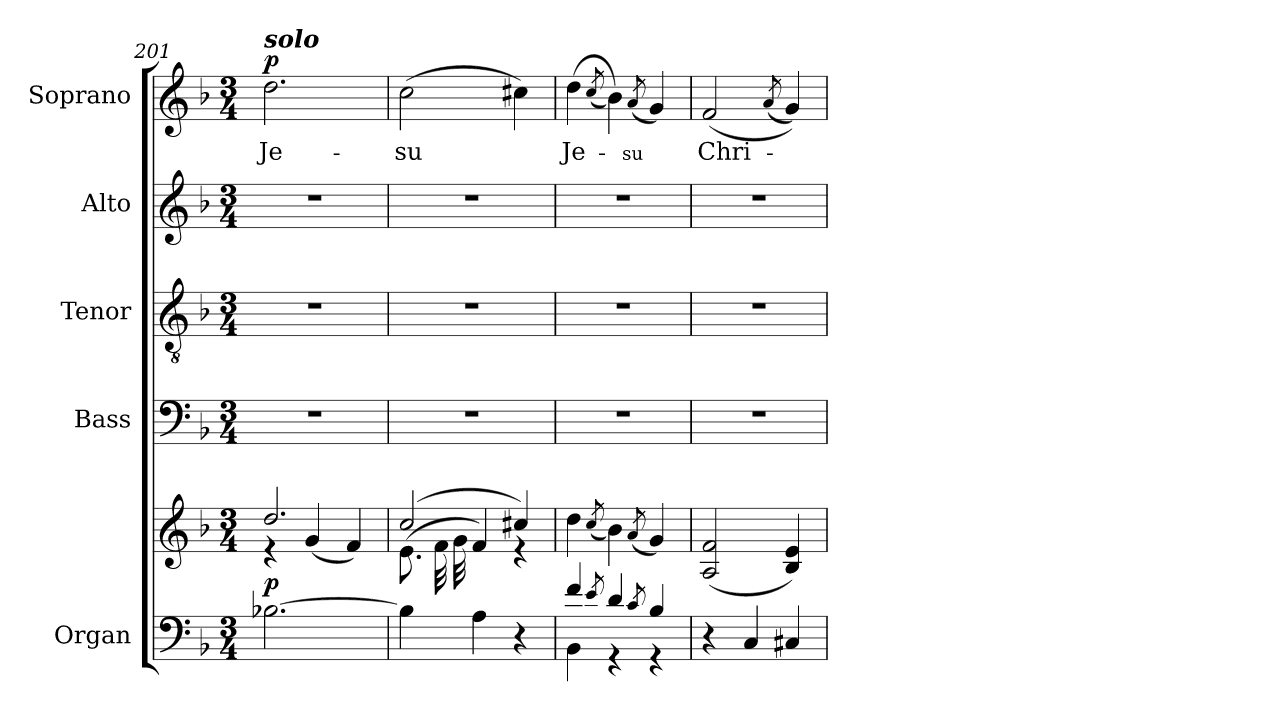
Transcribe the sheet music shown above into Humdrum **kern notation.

**kern	**kern	**dynam	**kern	**kern	**kern	**kern	**text	**dynam
*part5	*part5	*part5	*part4	*part3	*part2	*part1	*part1	*part1
*staff6	*staff5	*staff5/6	*staff4	*staff3	*staff2	*staff1	*staff1	*staff1
*I"Organ	*	*	*I"Bass	*I"Tenor	*I"Alto	*I"Soprano	*	*
*I'Org.	*	*	*I'B.	*I'T.	*I'A.	*I'S.	*	*
*clefF4	*clefG2	*	*clefF4	*clefGv2	*clefG2	*clefG2	*	*
*	*	*	*	*ITrd7c12	*	*	*	*
*k[b-]	*k[b-]	*	*k[b-]	*k[b-]	*k[b-]	*k[b-]	*	*
*F:	*F:	*	*F:	*F:	*F:	*F:	*	*
*M3/4	*M3/4	*	*M3/4	*M3/4	*M3/4	*M3/4	*	*
=201	=201	=201	=201	=201	=201	=201	=201	=201
*	*^	*	*	*	*	*	*	*
!	!	!	!	!LO:N:vis=1	!LO:N:vis=1	!LO:N:vis=1	!	!	!
!	!	!	!	!	!	!	!LO:TX:a:Bi:t=solo	!	!
!	!	!	!	!	!	!	!	!LO:LY:b:color=#000000	!
[2.B-Xi\	2.ddi/	4r	p	2.r	2.r	2.r	2.ddi\	Je-	p
.	.	(4gi/	.	.	.	.	.	.	.
.	.	4fi/)	.	.	.	.	.	.	.
=202	=202	=202	=202	=202	=202	=202	=202	=202	=202
!	!	!	!	!LO:N:vis=1	!LO:N:vis=1	!LO:N:vis=1	!	!	!
!	!	!	!	!	!	!	!	!LO:LY:b:color=#000000	!
4B-i\]	(2cci/	(8.ei\	.	2.r	2.r	2.r	(2cci\	-su	.
.	.	32fi\	.	.	.	.	.	.	.
.	.	32gi\	.	.	.	.	.	.	.
4Ai\	.	4fi/)	.	.	.	.	.	.	.
4r	4cc#Xi/)	4r	.	.	.	.	4cc#Xi\)	.	.
=203	=203	=203	=203	=203	=203	=203	=203	=203	=203
*^	*	*	*	*	*	*	*	*	*
!	!	!	!	!	!LO:N:vis=1	!LO:N:vis=1	!LO:N:vis=1	!	!	!
*	*	*v	*v	*	*	*	*	*	*	*
*	*	*^	*	*	*	*	*	*	*
!	!	!	!	!	!	!	!	!	!LO:LY:b:color=#000000	!
*	*	*v	*v	*	*	*	*	*	*	*
4fi/	4BB-i\	4ddi\	.	2.r	2.r	2.r	(4ddi\	Je-	.
8qei/	.	(8qcci/	.	.	.	.	(8qcci/	.	.
4di/	4r	4b-i\)	.	.	.	.	4b-i\))	.	.
!	!	!	!	!	!	!	!	!LO:LY:b:color=#000000	!
8qci/	.	(8qai/	.	.	.	.	(8qai/	-su	.
4B-i/	4r	4gi/)	.	.	.	.	4gi/)	.	.
!!LO:PB:g=z
=204	=204	=204	=204	=204	=204	=204	=204	=204	=204
!	!	!	!	!LO:N:vis=1	!LO:N:vis=1	!LO:N:vis=1	!	!	!
*v	*v	*	*	*	*	*	*	*	*
*^	*	*	*	*	*	*	*	*
!	!	!	!	!	!	!	!	!LO:LY:b:color=#000000	!
*v	*v	*	*	*	*	*	*	*	*
4r	(2Ai/ 2fi	.	2.r	2.r	2.r	(2fi/	Chri-	.
4Ci/	.	.	.	.	.	.	.	.
.	.	.	.	.	.	(8qai/	.	.
4C#Xi/	4B-i/ 4ei)	.	.	.	.	4gi/))	.	.
=	=	=	=	=	=	=	=	=
*-	*-	*-	*-	*-	*-	*-	*-	*-
